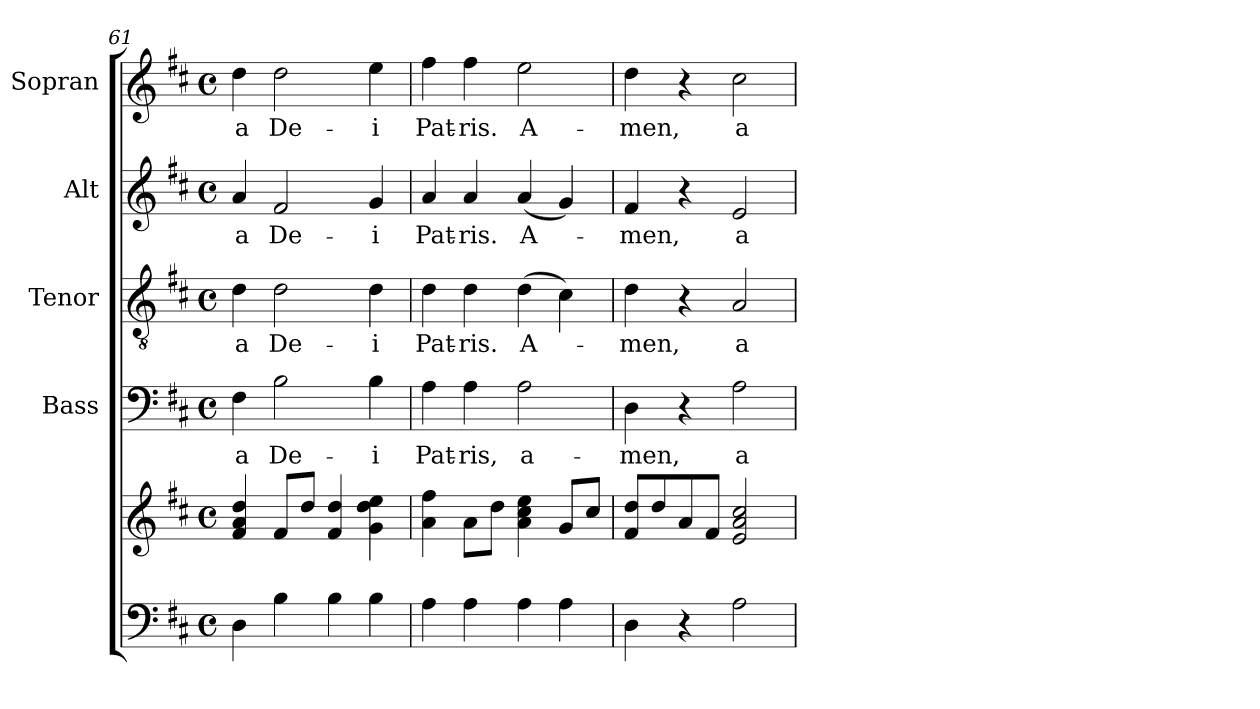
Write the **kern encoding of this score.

**kern	**kern	**kern	**text	**kern	**text	**kern	**text	**kern	**text
*part5	*part5	*part4	*part4	*part3	*part3	*part2	*part2	*part1	*part1
*staff6	*staff5	*staff4	*staff4	*staff3	*staff3	*staff2	*staff2	*staff1	*staff1
*	*	*I"Bass	*	*I"Tenor	*	*I"Alt	*	*I"Sopran	*
*	*	*I'B.	*	*I'T.	*	*I'A.	*	*I'S.	*
*clefF4	*clefG2	*clefF4	*	*clefGv2	*	*clefG2	*	*clefG2	*
*k[f#c#]	*k[f#c#]	*k[f#c#]	*	*k[f#c#]	*	*k[f#c#]	*	*k[f#c#]	*
*D:	*D:	*D:	*	*D:	*	*D:	*	*D:	*
*M4/4	*M4/4	*M4/4	*	*M4/4	*	*M4/4	*	*M4/4	*
*met(c)	*met(c)	*met(c)	*	*met(c)	*	*met(c)	*	*met(c)	*
=61	=61	=61	=61	=61	=61	=61	=61	=61	=61
!	!	!	!LO:LY:b	!	!LO:LY:b	!	!LO:LY:b	!	!LO:LY:b
4D\	4f#/ 4a/ 4dd/	4F#\	-a	4d\	-a	4a/	-a	4dd\	-a
!	!	!	!LO:LY:b	!	!LO:LY:b	!	!LO:LY:b	!	!LO:LY:b
4B\	8f#/L	2B\	De-	2d\	De-	2f#/	De-	2dd\	De-
.	8dd/J	.	.	.	.	.	.	.	.
4B\	4f#/ 4dd/	.	.	.	.	.	.	.	.
!	!	!	!LO:LY:b	!	!LO:LY:b	!	!LO:LY:b	!	!LO:LY:b
4B\	4g\ 4dd\ 4ee\	4B\	-i	4d\	-i	4g/	-i	4ee\	-i
=62	=62	=62	=62	=62	=62	=62	=62	=62	=62
!	!	!	!LO:LY:b	!	!LO:LY:b	!	!LO:LY:b	!	!LO:LY:b
4A\	4a\ 4ff#\	4A\	Pat-	4d\	Pat-	4a/	Pat-	4ff#\	Pat-
!	!	!	!LO:LY:b	!	!LO:LY:b	!	!LO:LY:b	!	!LO:LY:b
4A\	8a\L	4A\	-ris,	4d\	-ris.	4a/	-ris.	4ff#\	-ris.
.	8dd\J	.	.	.	.	.	.	.	.
!	!	!	!LO:LY:b	!	!LO:LY:b	!	!LO:LY:b	!	!LO:LY:b
4A\	4a\ 4cc#\ 4ee\	2A\	a-	(>4d\	A-	(<4a/	A-	2ee\	A-
4A\	8g/L	.	.	4c#\)	.	4g/)	.	.	.
.	8cc#/J	.	.	.	.	.	.	.	.
=63	=63	=63	=63	=63	=63	=63	=63	=63	=63
!	!	!	!LO:LY:b	!	!LO:LY:b	!	!LO:LY:b	!	!LO:LY:b
4D\	8f#/ 8dd/L	4D\	-men,	4d\	-men,	4f#/	-men,	4dd\	-men,
.	8dd/	.	.	.	.	.	.	.	.
4r	8a/	4r	.	4r	.	4r	.	4r	.
.	8f#/J	.	.	.	.	.	.	.	.
!	!	!	!LO:LY:b	!	!LO:LY:b	!	!LO:LY:b	!	!LO:LY:b
2A\	2e/ 2a/ 2cc#/	2A\	a-	2A/	a-	2e/	a-	2cc#\	a-
=	=	=	=	=	=	=	=	=	=
*-	*-	*-	*-	*-	*-	*-	*-	*-	*-
